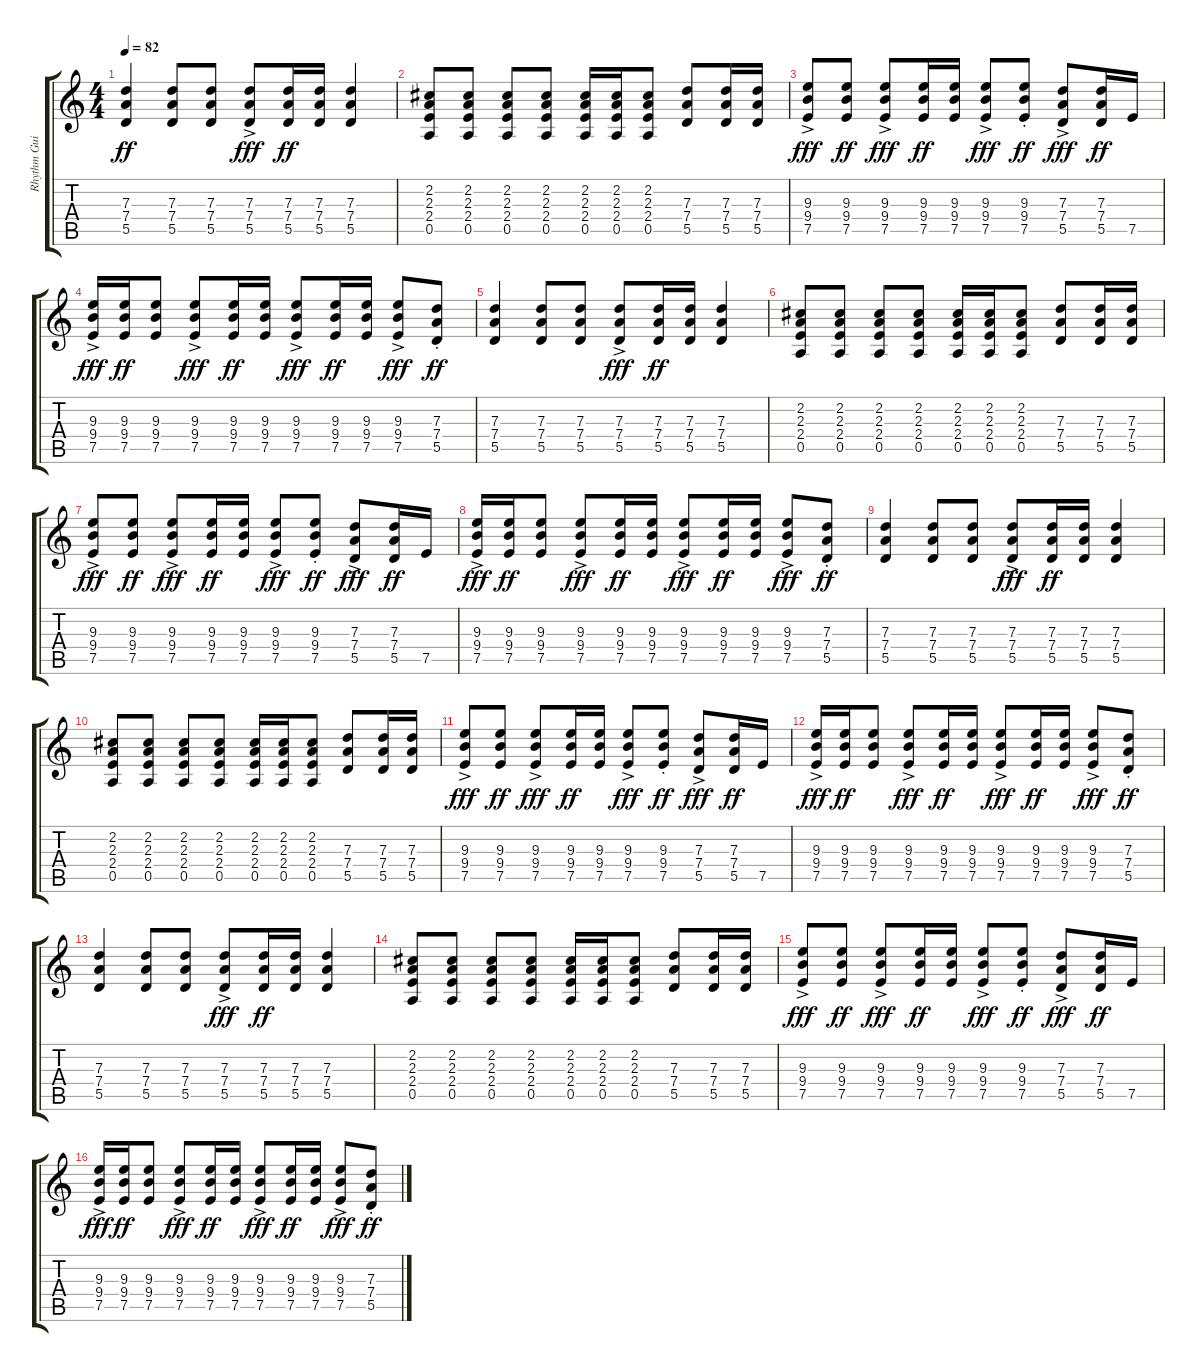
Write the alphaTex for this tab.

\track ("Rhythm Guitar 2" "Rhythm Gui") {instrument acousticguitarsteel}
\staff {score tabs}
\tuning (E4 B3 G3 D3 A2 E2) {hide}
\ts (4 4)
\tempo 82
\clef g2
\ks c
(7.3 7.4 5.5).4{dy ff} (7.3 7.4 5.5).8 (7.3 7.4 5.5).8 (7.3{ac} 7.4{ac} 5.5{ac}).8{dy fff} (7.3 7.4 5.5).16{dy ff} (7.3 7.4 5.5).16 (7.3 7.4 5.5).4 |
(2.2 2.3 2.4 0.5).8 (2.2 2.3 2.4 0.5).8 (2.2 2.3 2.4 0.5).8 (2.2 2.3 2.4 0.5).8 (2.2 2.3 2.4 0.5).16 (2.2 2.3 2.4 0.5).16 (2.2 2.3 2.4 0.5).8 (7.3 7.4 5.5).8 (7.3 7.4 5.5).16 (7.3 7.4 5.5).16 |
(9.3{ac} 9.4{ac} 7.5{ac}).8{dy fff} (9.3 9.4 7.5).8{dy ff} (9.3{ac} 9.4{ac} 7.5{ac}).8{dy fff} (9.3 9.4 7.5).16{dy ff} (9.3 9.4 7.5).16 (9.3{ac} 9.4{ac} 7.5{ac}).8{dy fff} (9.3{st} 9.4{st} 7.5{st}).8{dy ff} (7.3{ac} 7.4{ac} 5.5{ac}).8{dy fff} (7.3 7.4 5.5).16{dy ff} 7.5.16 |
(9.3{ac} 9.4{ac} 7.5{ac}).16{dy fff} (9.3 9.4 7.5).16{dy ff} (9.3 9.4 7.5).8 (9.3{ac} 9.4{ac} 7.5{ac}).8{dy fff} (9.3 9.4 7.5).16{dy ff} (9.3 9.4 7.5).16 (9.3{ac} 9.4{ac} 7.5{ac}).8{dy fff} (9.3 9.4 7.5).16{dy ff} (9.3 9.4 7.5).16 (9.3{ac} 9.4{ac} 7.5{ac}).8{dy fff} (7.3{st} 7.4{st} 5.5{st}).8{dy ff} |
(7.3 7.4 5.5).4 (7.3 7.4 5.5).8 (7.3 7.4 5.5).8 (7.3{ac} 7.4{ac} 5.5{ac}).8{dy fff} (7.3 7.4 5.5).16{dy ff} (7.3 7.4 5.5).16 (7.3 7.4 5.5).4 |
(2.2 2.3 2.4 0.5).8 (2.2 2.3 2.4 0.5).8 (2.2 2.3 2.4 0.5).8 (2.2 2.3 2.4 0.5).8 (2.2 2.3 2.4 0.5).16 (2.2 2.3 2.4 0.5).16 (2.2 2.3 2.4 0.5).8 (7.3 7.4 5.5).8 (7.3 7.4 5.5).16 (7.3 7.4 5.5).16 |
(9.3{ac} 9.4{ac} 7.5{ac}).8{dy fff} (9.3 9.4 7.5).8{dy ff} (9.3{ac} 9.4{ac} 7.5{ac}).8{dy fff} (9.3 9.4 7.5).16{dy ff} (9.3 9.4 7.5).16 (9.3{ac} 9.4{ac} 7.5{ac}).8{dy fff} (9.3{st} 9.4{st} 7.5{st}).8{dy ff} (7.3{ac} 7.4{ac} 5.5{ac}).8{dy fff} (7.3 7.4 5.5).16{dy ff} 7.5.16 |
(9.3{ac} 9.4{ac} 7.5{ac}).16{dy fff} (9.3 9.4 7.5).16{dy ff} (9.3 9.4 7.5).8 (9.3{ac} 9.4{ac} 7.5{ac}).8{dy fff} (9.3 9.4 7.5).16{dy ff} (9.3 9.4 7.5).16 (9.3{ac} 9.4{ac} 7.5{ac}).8{dy fff} (9.3 9.4 7.5).16{dy ff} (9.3 9.4 7.5).16 (9.3{ac} 9.4{ac} 7.5{ac}).8{dy fff} (7.3{st} 7.4{st} 5.5{st}).8{dy ff} |
(7.3 7.4 5.5).4 (7.3 7.4 5.5).8 (7.3 7.4 5.5).8 (7.3{ac} 7.4{ac} 5.5{ac}).8{dy fff} (7.3 7.4 5.5).16{dy ff} (7.3 7.4 5.5).16 (7.3 7.4 5.5).4 |
(2.2 2.3 2.4 0.5).8 (2.2 2.3 2.4 0.5).8 (2.2 2.3 2.4 0.5).8 (2.2 2.3 2.4 0.5).8 (2.2 2.3 2.4 0.5).16 (2.2 2.3 2.4 0.5).16 (2.2 2.3 2.4 0.5).8 (7.3 7.4 5.5).8 (7.3 7.4 5.5).16 (7.3 7.4 5.5).16 |
(9.3{ac} 9.4{ac} 7.5{ac}).8{dy fff} (9.3 9.4 7.5).8{dy ff} (9.3{ac} 9.4{ac} 7.5{ac}).8{dy fff} (9.3 9.4 7.5).16{dy ff} (9.3 9.4 7.5).16 (9.3{ac} 9.4{ac} 7.5{ac}).8{dy fff} (9.3{st} 9.4{st} 7.5{st}).8{dy ff} (7.3{ac} 7.4{ac} 5.5{ac}).8{dy fff} (7.3 7.4 5.5).16{dy ff} 7.5.16 |
(9.3{ac} 9.4{ac} 7.5{ac}).16{dy fff} (9.3 9.4 7.5).16{dy ff} (9.3 9.4 7.5).8 (9.3{ac} 9.4{ac} 7.5{ac}).8{dy fff} (9.3 9.4 7.5).16{dy ff} (9.3 9.4 7.5).16 (9.3{ac} 9.4{ac} 7.5{ac}).8{dy fff} (9.3 9.4 7.5).16{dy ff} (9.3 9.4 7.5).16 (9.3{ac} 9.4{ac} 7.5{ac}).8{dy fff} (7.3{st} 7.4{st} 5.5{st}).8{dy ff} |
(7.3 7.4 5.5).4 (7.3 7.4 5.5).8 (7.3 7.4 5.5).8 (7.3{ac} 7.4{ac} 5.5{ac}).8{dy fff} (7.3 7.4 5.5).16{dy ff} (7.3 7.4 5.5).16 (7.3 7.4 5.5).4 |
(2.2 2.3 2.4 0.5).8 (2.2 2.3 2.4 0.5).8 (2.2 2.3 2.4 0.5).8 (2.2 2.3 2.4 0.5).8 (2.2 2.3 2.4 0.5).16 (2.2 2.3 2.4 0.5).16 (2.2 2.3 2.4 0.5).8 (7.3 7.4 5.5).8 (7.3 7.4 5.5).16 (7.3 7.4 5.5).16 |
(9.3{ac} 9.4{ac} 7.5{ac}).8{dy fff} (9.3 9.4 7.5).8{dy ff} (9.3{ac} 9.4{ac} 7.5{ac}).8{dy fff} (9.3 9.4 7.5).16{dy ff} (9.3 9.4 7.5).16 (9.3{ac} 9.4{ac} 7.5{ac}).8{dy fff} (9.3{st} 9.4{st} 7.5{st}).8{dy ff} (7.3{ac} 7.4{ac} 5.5{ac}).8{dy fff} (7.3 7.4 5.5).16{dy ff} 7.5.16 |
(9.3{ac} 9.4{ac} 7.5{ac}).16{dy fff} (9.3 9.4 7.5).16{dy ff} (9.3 9.4 7.5).8 (9.3{ac} 9.4{ac} 7.5{ac}).8{dy fff} (9.3 9.4 7.5).16{dy ff} (9.3 9.4 7.5).16 (9.3{ac} 9.4{ac} 7.5{ac}).8{dy fff} (9.3 9.4 7.5).16{dy ff} (9.3 9.4 7.5).16 (9.3{ac} 9.4{ac} 7.5{ac}).8{dy fff} (7.3{st} 7.4{st} 5.5{st}).8{dy ff}
